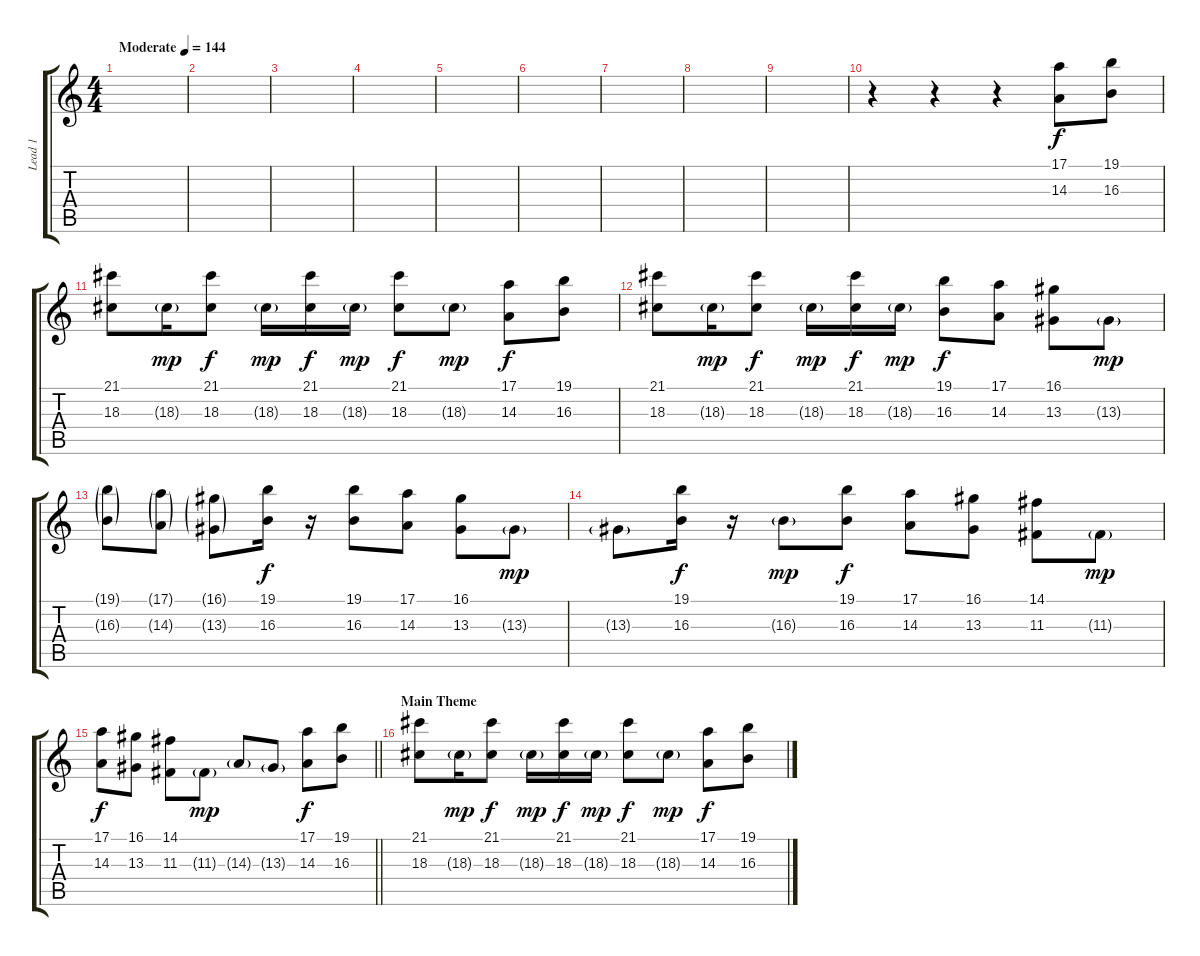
\track ("Lead 1" "Lead 1") {instrument lead2sawtooth}
\staff {score tabs}
\tuning (E4 B3 G3 D3 A2 E2) {hide}
\ts (4 4)
\tempo (144 "Moderate")
\clef g2
\ks c
|
|
|
|
|
|
|
|
|
r.4 r.4 r.4 (17.1 14.3).8 (19.1 16.3).8 |
(21.1 18.3).8 18.3{g}.16{dy mp} (21.1 18.3).8{dy f} 18.3{g}.16{dy mp} (21.1 18.3).16{dy f} 18.3{g}.16{dy mp} (21.1 18.3).8{dy f} 18.3{g}.8{dy mp} (17.1 14.3).8{dy f} (19.1 16.3).8 |
(21.1 18.3).8 18.3{g}.16{dy mp} (21.1 18.3).8{dy f} 18.3{g}.16{dy mp} (21.1 18.3).16{dy f} 18.3{g}.16{dy mp} (19.1 16.3).8{dy f} (17.1 14.3).8 (16.1 13.3).8 13.3{g}.8{dy mp} |
(19.1{g} 16.3{g}).8 (17.1{g} 14.3{g}).8 (16.1{g} 13.3{g}).8 (19.1 16.3).16{dy f} r.16 (19.1 16.3).8 (17.1 14.3).8 (16.1 13.3).8 13.3{g}.8{dy mp} |
13.3{g}.8 (19.1 16.3).16{dy f} r.16 16.3{g}.8{dy mp} (19.1 16.3).8{dy f} (17.1 14.3).8 (16.1 13.3).8 (14.1 11.3).8 11.3{g}.8{dy mp} |
\barLineRight lightlight
(17.1 14.3).8{dy f} (16.1 13.3).8 (14.1 11.3).8 11.3{g}.8{dy mp} 14.3{g}.8 13.3{g}.8 (17.1 14.3).8{dy f} (19.1 16.3).8 |
\section ("" "Main Theme")
(21.1 18.3).8 18.3{g}.16{dy mp} (21.1 18.3).8{dy f} 18.3{g}.16{dy mp} (21.1 18.3).16{dy f} 18.3{g}.16{dy mp} (21.1 18.3).8{dy f} 18.3{g}.8{dy mp} (17.1 14.3).8{dy f} (19.1 16.3).8
